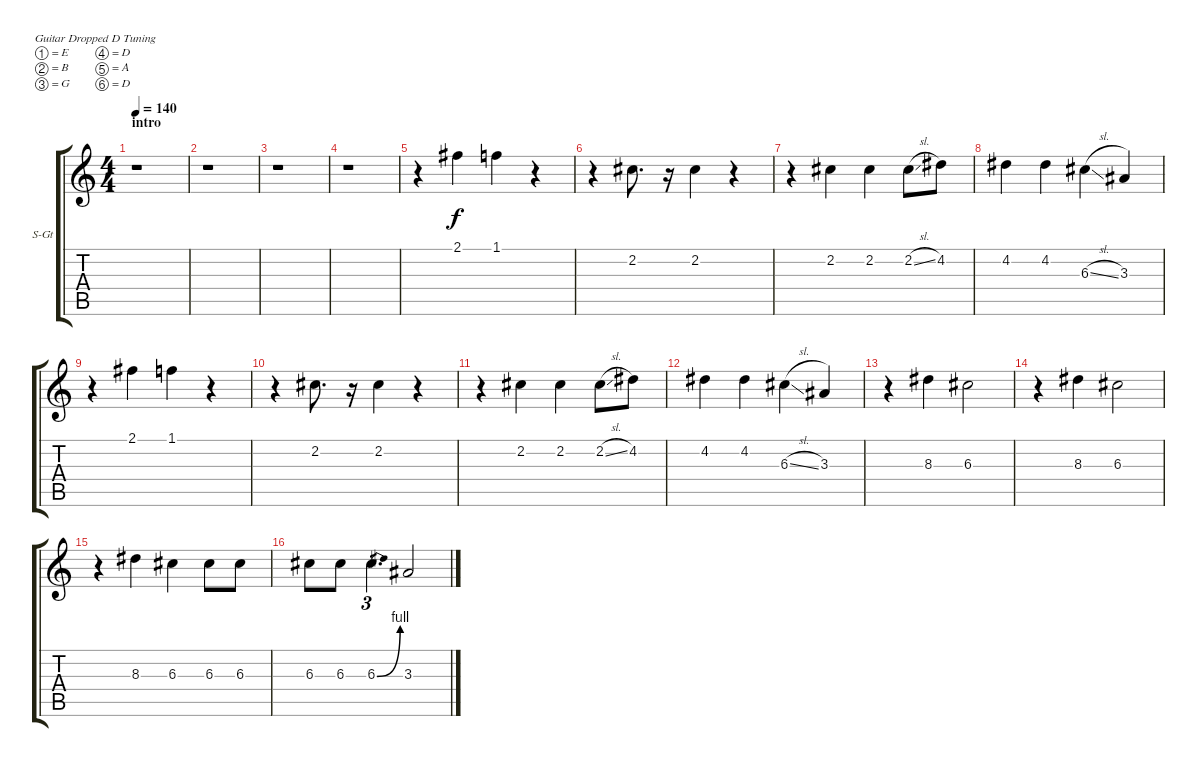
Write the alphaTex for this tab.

\bracketExtendMode groupsimilarinstruments
\firstSystemTrackNameOrientation horizontal
\otherSystemsTrackNameOrientation horizontal
\track ("vocals" "S-Gt") {instrument flute}
\staff {score tabs}
\tuning (E4 B3 G3 D3 A2 D2)
\displaytranspose 12
\ts (4 4)
\section ("" "intro")
\tempo 140
\clef g2
\ks c
r.1{dy f instrument flute} |
r.1 |
r.1 |
r.1 |
r.4 2.1.4 1.1.4 r.4 |
r.4 2.2.8{d} r.16 2.2.4 r.4 |
r.4 2.2.4 2.2.4 2.2{sl}.8 4.2.8 |
4.2.4 4.2.4 6.3{sl}.4 3.3.4 |
r.4 2.1.4 1.1.4 r.4 |
r.4 2.2.8{d} r.16 2.2.4 r.4 |
r.4 2.2.4 2.2.4 2.2{sl}.8 4.2.8 |
4.2.4 4.2.4 6.3{sl}.4 3.3.4 |
r.4 8.3.4 6.3.2 |
r.4 8.3.4 6.3.2 |
r.4 8.3.4 6.3.4 6.3.8 6.3.8 |
6.3.8 6.3.8 6.3{be (bend 0 0 60 4)}.4{d tu (3 2)} 3.3.2
